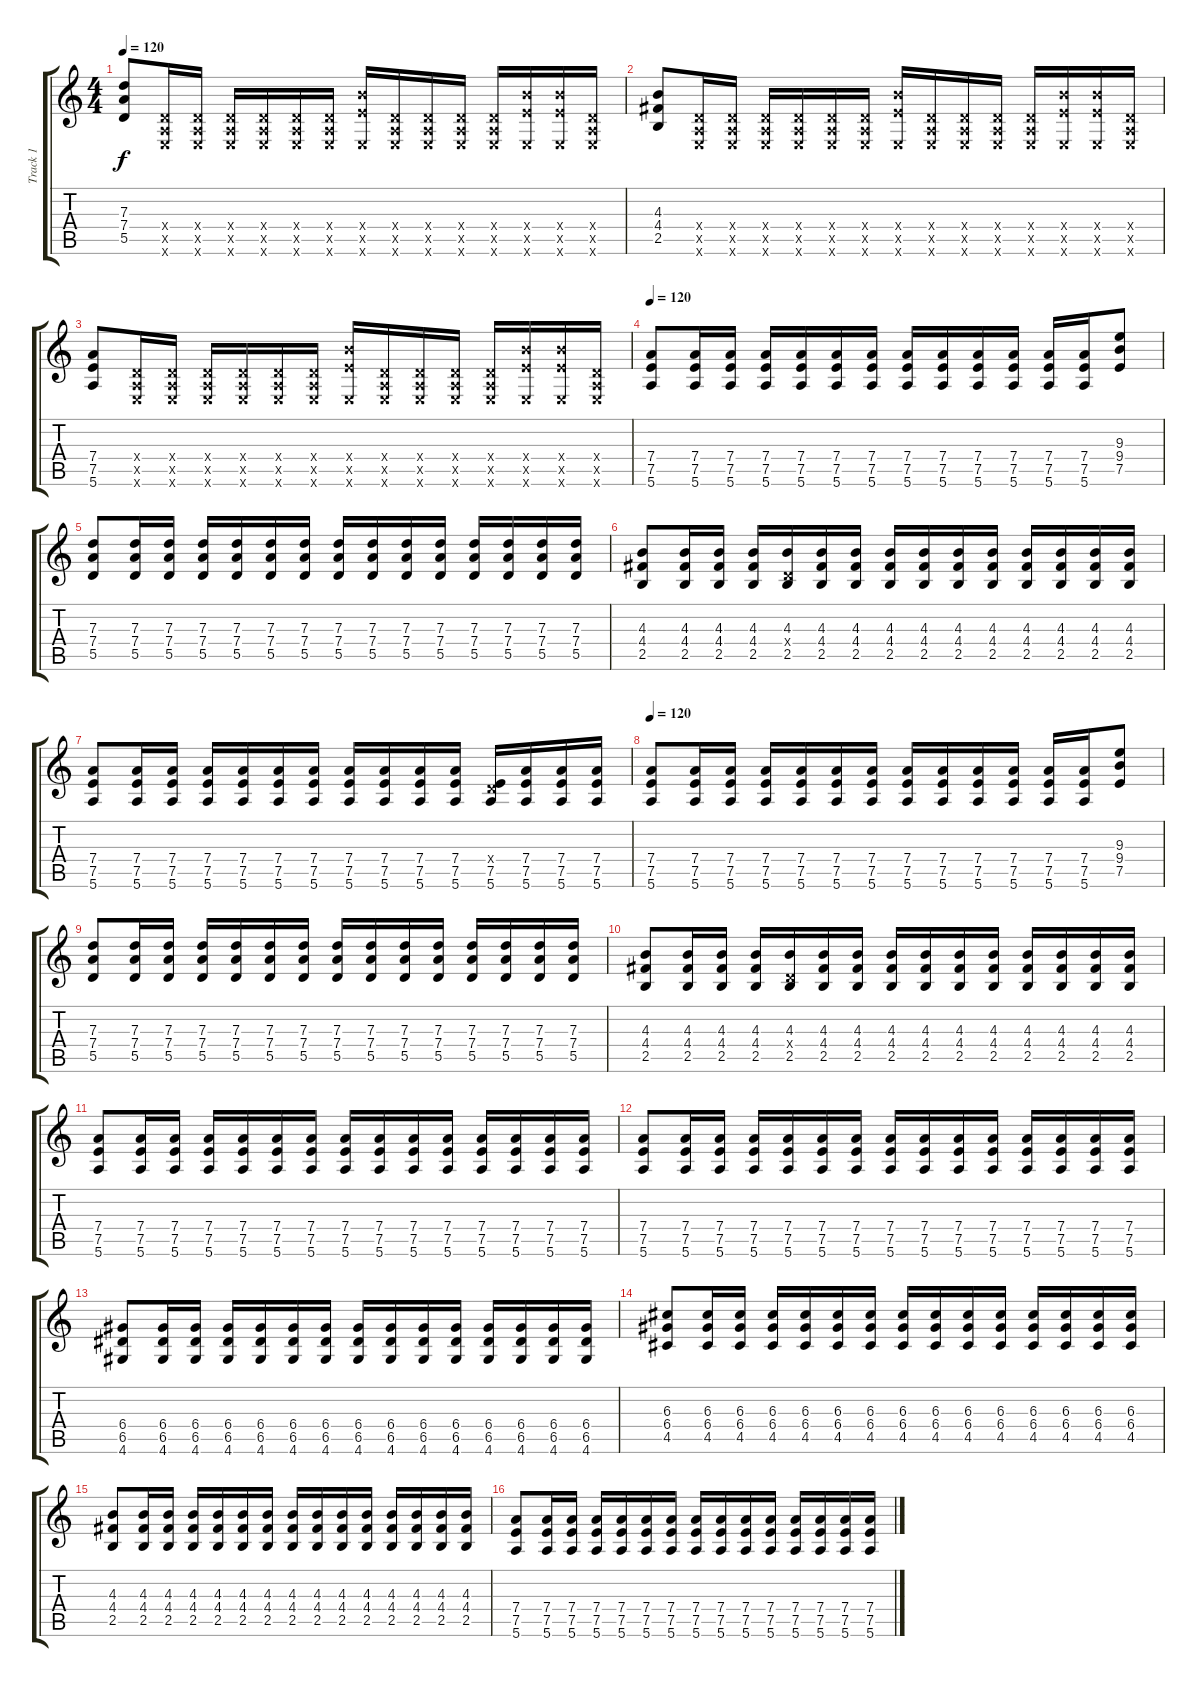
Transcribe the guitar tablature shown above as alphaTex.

\track ("Track 1" "Track 1") {instrument distortionguitar}
\staff {score tabs}
\tuning (E4 B3 G3 D3 A2 E2) {hide}
\ts (4 4)
\tempo 120
\clef g2
\ks c
(7.3 7.4 5.5).8{dy f} (0.4{x} 0.5{x} 0.6{x}).16 (0.4{x} 0.5{x} 0.6{x}).16 (0.4{x} 0.5{x} 0.6{x}).16 (0.4{x} 0.5{x} 0.6{x}).16 (0.4{x} 0.5{x} 0.6{x}).16 (0.4{x} 0.5{x} 0.6{x}).16 (9.4{x} 7.5{x} 0.6{x}).16 (0.4{x} 0.5{x} 0.6{x}).16 (0.4{x} 0.5{x} 0.6{x}).16 (0.4{x} 0.5{x} 0.6{x}).16 (0.4{x} 0.5{x} 0.6{x}).16 (9.4{x} 7.5{x} 0.6{x}).16 (9.4{x} 7.5{x} 0.6{x}).16 (0.4{x} 0.5{x} 0.6{x}).16 |
(4.3 4.4 2.5).8 (0.4{x} 0.5{x} 0.6{x}).16 (0.4{x} 0.5{x} 0.6{x}).16 (0.4{x} 0.5{x} 0.6{x}).16 (0.4{x} 0.5{x} 0.6{x}).16 (0.4{x} 0.5{x} 0.6{x}).16 (0.4{x} 0.5{x} 0.6{x}).16 (9.4{x} 7.5{x} 0.6{x}).16 (0.4{x} 0.5{x} 0.6{x}).16 (0.4{x} 0.5{x} 0.6{x}).16 (0.4{x} 0.5{x} 0.6{x}).16 (0.4{x} 0.5{x} 0.6{x}).16 (9.4{x} 7.5{x} 0.6{x}).16 (9.4{x} 7.5{x} 0.6{x}).16 (0.4{x} 0.5{x} 0.6{x}).16 |
(7.4 7.5 5.6).8 (0.4{x} 0.5{x} 0.6{x}).16 (0.4{x} 0.5{x} 0.6{x}).16 (0.4{x} 0.5{x} 0.6{x}).16 (0.4{x} 0.5{x} 0.6{x}).16 (0.4{x} 0.5{x} 0.6{x}).16 (0.4{x} 0.5{x} 0.6{x}).16 (9.4{x} 7.5{x} 0.6{x}).16 (0.4{x} 0.5{x} 0.6{x}).16 (0.4{x} 0.5{x} 0.6{x}).16 (0.4{x} 0.5{x} 0.6{x}).16 (0.4{x} 0.5{x} 0.6{x}).16 (9.4{x} 7.5{x} 0.6{x}).16 (9.4{x} 7.5{x} 0.6{x}).16 (0.4{x} 0.5{x} 0.6{x}).16 |
\tempo 120
(7.4 7.5 5.6).8 (7.4 7.5 5.6).16 (7.4 7.5 5.6).16 (7.4 7.5 5.6).16 (7.4 7.5 5.6).16 (7.4 7.5 5.6).16 (7.4 7.5 5.6).16 (7.4 7.5 5.6).16 (7.4 7.5 5.6).16 (7.4 7.5 5.6).16 (7.4 7.5 5.6).16 (7.4 7.5 5.6).16 (7.4 7.5 5.6).16 (9.3 9.4 7.5).8 |
(7.3 7.4 5.5).8 (7.3 7.4 5.5).16 (7.3 7.4 5.5).16 (7.3 7.4 5.5).16 (7.3 7.4 5.5).16 (7.3 7.4 5.5).16 (7.3 7.4 5.5).16 (7.3 7.4 5.5).16 (7.3 7.4 5.5).16 (7.3 7.4 5.5).16 (7.3 7.4 5.5).16 (7.3 7.4 5.5).16 (7.3 7.4 5.5).16 (7.3 7.4 5.5).16 (7.3 7.4 5.5).16 |
(4.3 4.4 2.5).8 (4.3 4.4 2.5).16 (4.3 4.4 2.5).16 (4.3 4.4 2.5).16 (4.3 0.4{x} 2.5).16 (4.3 4.4 2.5).16 (4.3 4.4 2.5).16 (4.3 4.4 2.5).16 (4.3 4.4 2.5).16 (4.3 4.4 2.5).16 (4.3 4.4 2.5).16 (4.3 4.4 2.5).16 (4.3 4.4 2.5).16 (4.3 4.4 2.5).16 (4.3 4.4 2.5).16 |
(7.4 7.5 5.6).8 (7.4 7.5 5.6).16 (7.4 7.5 5.6).16 (7.4 7.5 5.6).16 (7.4 7.5 5.6).16 (7.4 7.5 5.6).16 (7.4 7.5 5.6).16 (7.4 7.5 5.6).16 (7.4 7.5 5.6).16 (7.4 7.5 5.6).16 (7.4 7.5 5.6).16 (0.4{x} 7.5 5.6).16 (7.4 7.5 5.6).16 (7.4 7.5 5.6).16 (7.4 7.5 5.6).16 |
\tempo 120
(7.4 7.5 5.6).8 (7.4 7.5 5.6).16 (7.4 7.5 5.6).16 (7.4 7.5 5.6).16 (7.4 7.5 5.6).16 (7.4 7.5 5.6).16 (7.4 7.5 5.6).16 (7.4 7.5 5.6).16 (7.4 7.5 5.6).16 (7.4 7.5 5.6).16 (7.4 7.5 5.6).16 (7.4 7.5 5.6).16 (7.4 7.5 5.6).16 (9.3 9.4 7.5).8 |
(7.3 7.4 5.5).8 (7.3 7.4 5.5).16 (7.3 7.4 5.5).16 (7.3 7.4 5.5).16 (7.3 7.4 5.5).16 (7.3 7.4 5.5).16 (7.3 7.4 5.5).16 (7.3 7.4 5.5).16 (7.3 7.4 5.5).16 (7.3 7.4 5.5).16 (7.3 7.4 5.5).16 (7.3 7.4 5.5).16 (7.3 7.4 5.5).16 (7.3 7.4 5.5).16 (7.3 7.4 5.5).16 |
(4.3 4.4 2.5).8 (4.3 4.4 2.5).16 (4.3 4.4 2.5).16 (4.3 4.4 2.5).16 (4.3 0.4{x} 2.5).16 (4.3 4.4 2.5).16 (4.3 4.4 2.5).16 (4.3 4.4 2.5).16 (4.3 4.4 2.5).16 (4.3 4.4 2.5).16 (4.3 4.4 2.5).16 (4.3 4.4 2.5).16 (4.3 4.4 2.5).16 (4.3 4.4 2.5).16 (4.3 4.4 2.5).16 |
(7.4 7.5 5.6).8 (7.4 7.5 5.6).16 (7.4 7.5 5.6).16 (7.4 7.5 5.6).16 (7.4 7.5 5.6).16 (7.4 7.5 5.6).16 (7.4 7.5 5.6).16 (7.4 7.5 5.6).16 (7.4 7.5 5.6).16 (7.4 7.5 5.6).16 (7.4 7.5 5.6).16 (7.4 7.5 5.6).16 (7.4 7.5 5.6).16 (7.4 7.5 5.6).16 (7.4 7.5 5.6).16 |
(7.4 7.5 5.6).8 (7.4 7.5 5.6).16 (7.4 7.5 5.6).16 (7.4 7.5 5.6).16 (7.4 7.5 5.6).16 (7.4 7.5 5.6).16 (7.4 7.5 5.6).16 (7.4 7.5 5.6).16 (7.4 7.5 5.6).16 (7.4 7.5 5.6).16 (7.4 7.5 5.6).16 (7.4 7.5 5.6).16 (7.4 7.5 5.6).16 (7.4 7.5 5.6).16 (7.4 7.5 5.6).16 |
(6.4 6.5 4.6).8 (6.4 6.5 4.6).16 (6.4 6.5 4.6).16 (6.4 6.5 4.6).16 (6.4 6.5 4.6).16 (6.4 6.5 4.6).16 (6.4 6.5 4.6).16 (6.4 6.5 4.6).16 (6.4 6.5 4.6).16 (6.4 6.5 4.6).16 (6.4 6.5 4.6).16 (6.4 6.5 4.6).16 (6.4 6.5 4.6).16 (6.4 6.5 4.6).16 (6.4 6.5 4.6).16 |
(6.3 6.4 4.5).8 (6.3 6.4 4.5).16 (6.3 6.4 4.5).16 (6.3 6.4 4.5).16 (6.3 6.4 4.5).16 (6.3 6.4 4.5).16 (6.3 6.4 4.5).16 (6.3 6.4 4.5).16 (6.3 6.4 4.5).16 (6.3 6.4 4.5).16 (6.3 6.4 4.5).16 (6.3 6.4 4.5).16 (6.3 6.4 4.5).16 (6.3 6.4 4.5).16 (6.3 6.4 4.5).16 |
(4.3 4.4 2.5).8 (4.3 4.4 2.5).16 (4.3 4.4 2.5).16 (4.3 4.4 2.5).16 (4.3 4.4 2.5).16 (4.3 4.4 2.5).16 (4.3 4.4 2.5).16 (4.3 4.4 2.5).16 (4.3 4.4 2.5).16 (4.3 4.4 2.5).16 (4.3 4.4 2.5).16 (4.3 4.4 2.5).16 (4.3 4.4 2.5).16 (4.3 4.4 2.5).16 (4.3 4.4 2.5).16 |
(7.4 7.5 5.6).8 (7.4 7.5 5.6).16 (7.4 7.5 5.6).16 (7.4 7.5 5.6).16 (7.4 7.5 5.6).16 (7.4 7.5 5.6).16 (7.4 7.5 5.6).16 (7.4 7.5 5.6).16 (7.4 7.5 5.6).16 (7.4 7.5 5.6).16 (7.4 7.5 5.6).16 (7.4 7.5 5.6).16 (7.4 7.5 5.6).16 (7.4 7.5 5.6).16 (7.4 7.5 5.6).16
